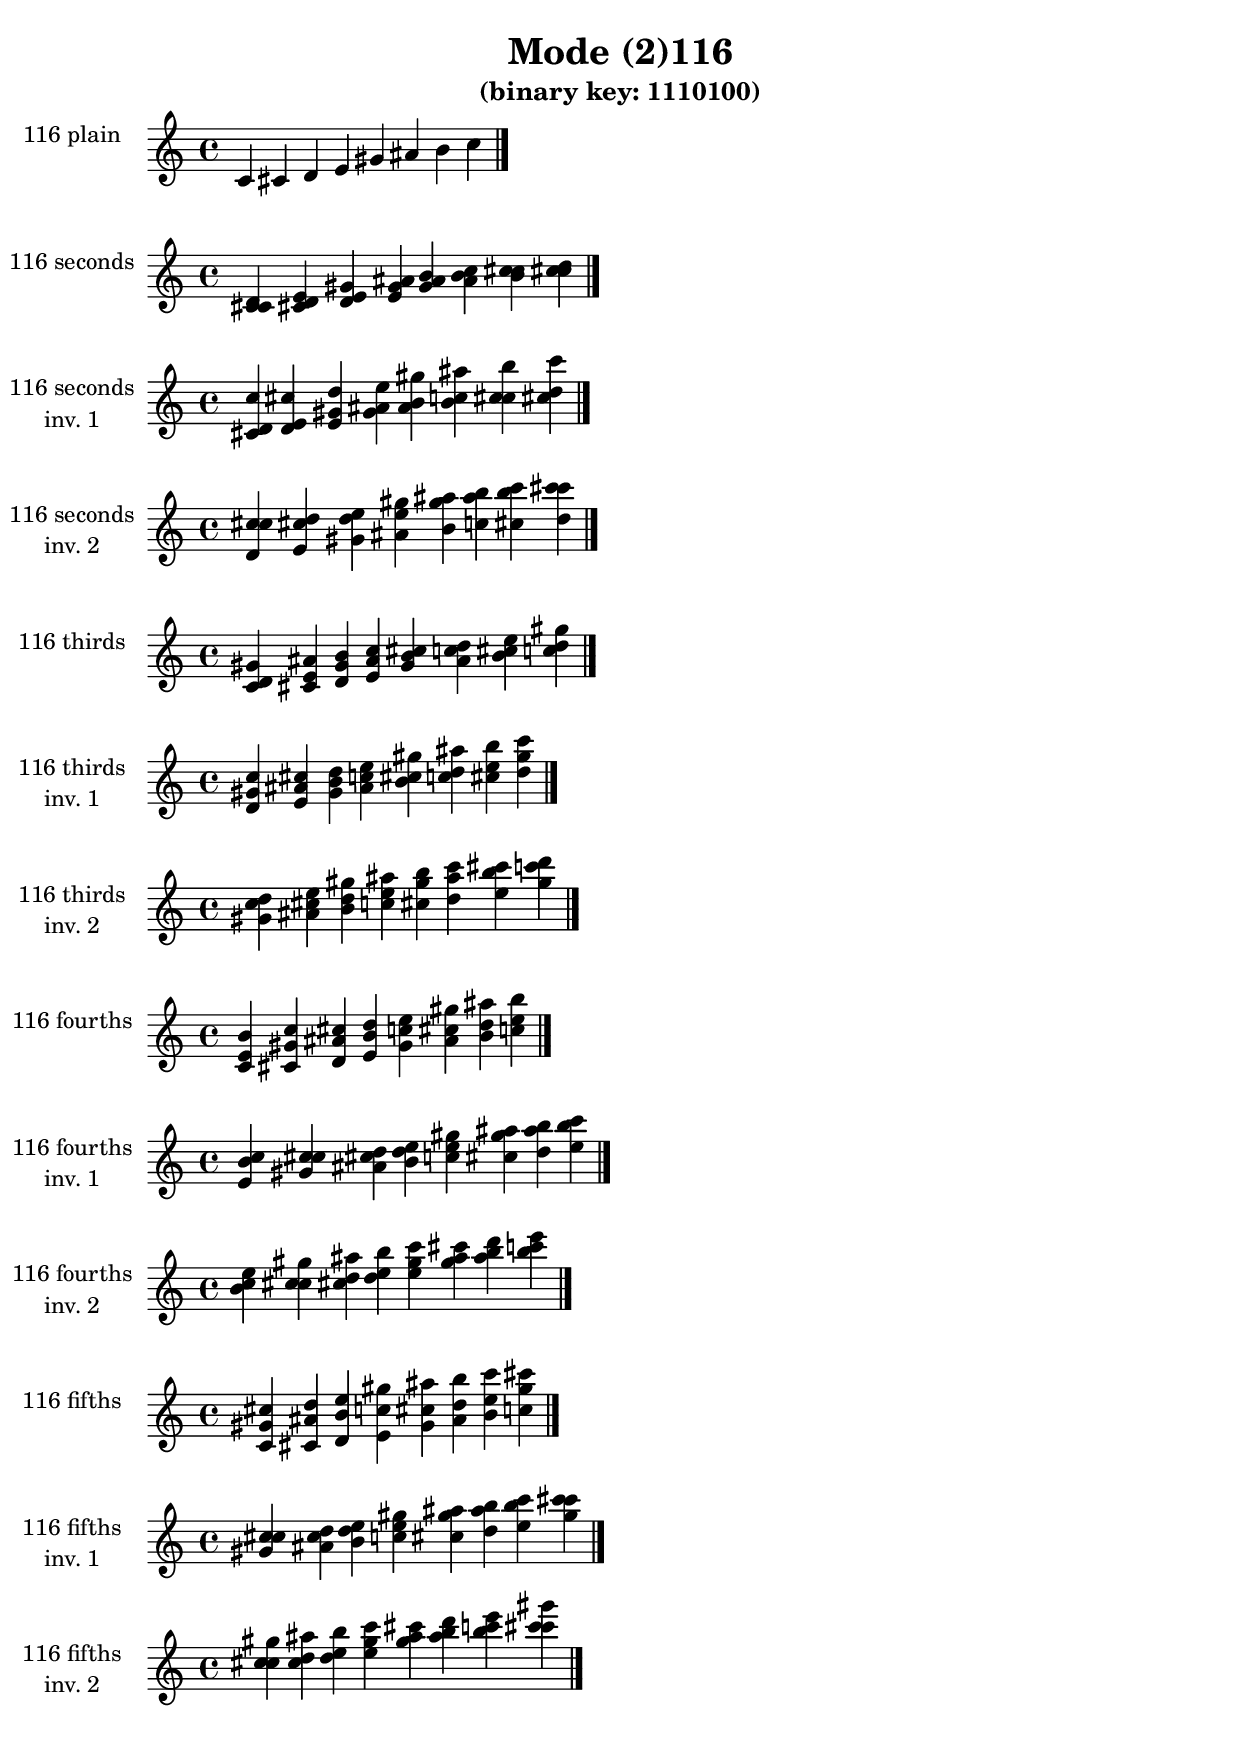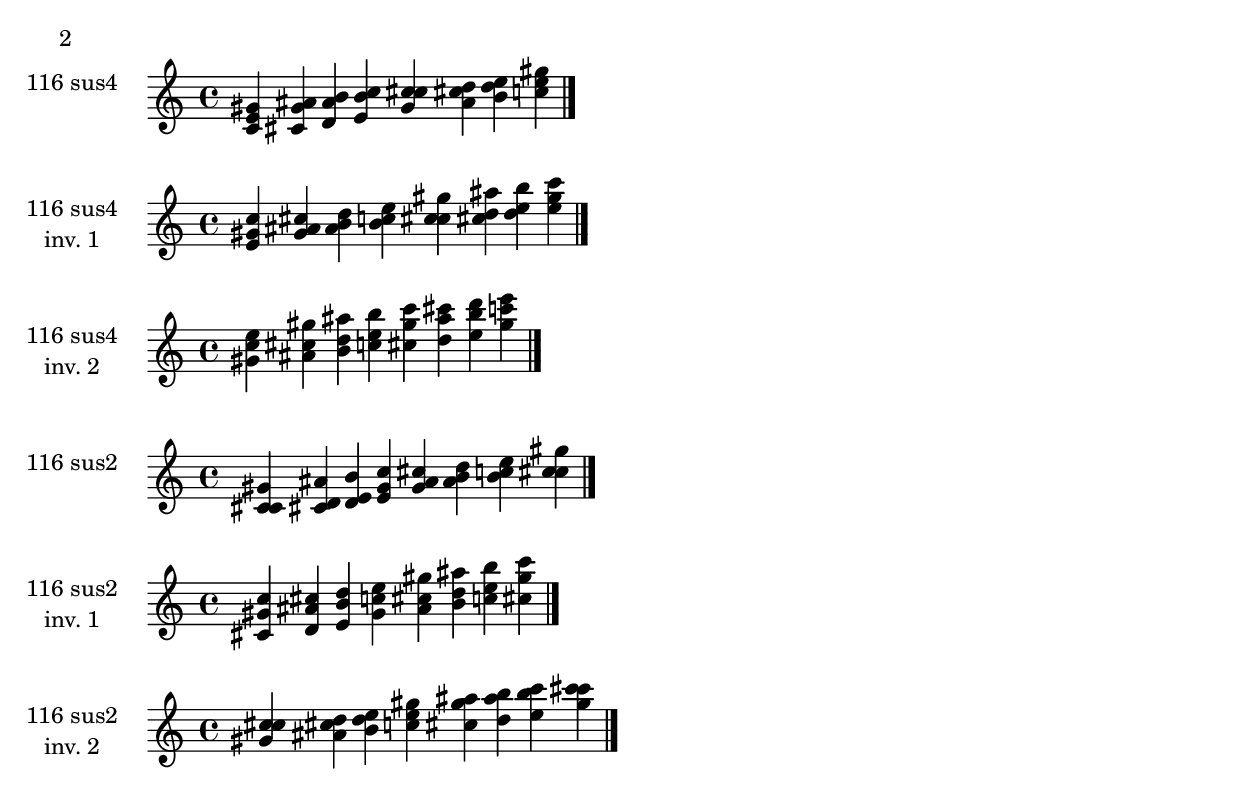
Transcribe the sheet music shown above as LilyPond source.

\version "2.19.0"

\header {
  title = "Mode (2)116"
  subtitle = "(binary key: 1110100)"
 %% Remove default LilyPond tagline
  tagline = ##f
}

\paper {
  #(set-paper-size "a4")
}

global = {
  \key c \major
  \time 4/4
  \tempo 4=100
}

\book {
  \score {
    \new Staff \with {
      instrumentName =  \markup { \column {
         \hcenter-in #14 \line { 116 plain }
         \hcenter-in #14 \line {  } } }
      midiInstrument = "oboe"
    } { \accidentalStyle "default"
        \cadenzaOn c' cis' d' e' gis' ais' b' c''  \cadenzaOff \bar "|." }
    \layout { }
  }
  \score {
    \new Staff \with {
      instrumentName =  \markup { \column {
         \hcenter-in #14 \line { 116 seconds }
         \hcenter-in #14 \line {  } } }
      midiInstrument = "oboe"
    } { \accidentalStyle "default"
        \cadenzaOn <c' cis' d'> <cis' d' e'> <d' e' gis'> <e' gis' ais'> <gis' ais' b'> <ais' b' c''> <b' c'' cis''> <c'' cis'' d''>  \cadenzaOff \bar "|." }
    \layout { }
  }
  \score {
    \new Staff \with {
      instrumentName =  \markup { \column {
         \hcenter-in #14 \line { 116 seconds }
         \hcenter-in #14 \line { inv. 1 } } }
      midiInstrument = "oboe"
    } { \accidentalStyle "default"
        \cadenzaOn <cis' d' c''> <d' e' cis''> <e' gis' d''> <gis' ais' e''> <ais' b' gis''> <b' c'' ais''> <c'' cis'' b''> <cis'' d'' c'''>  \cadenzaOff \bar "|." }
    \layout { }
  }
  \score {
    \new Staff \with {
      instrumentName =  \markup { \column {
         \hcenter-in #14 \line { 116 seconds }
         \hcenter-in #14 \line { inv. 2 } } }
      midiInstrument = "oboe"
    } { \accidentalStyle "default"
        \cadenzaOn <d' c'' cis''> <e' cis'' d''> <gis' d'' e''> <ais' e'' gis''> <b' gis'' ais''> <c'' ais'' b''> <cis'' b'' c'''> <d'' c''' cis'''>  \cadenzaOff \bar "|." }
    \layout { }
  }
  \score {
    \new Staff \with {
      instrumentName =  \markup { \column {
         \hcenter-in #14 \line { 116 thirds }
         \hcenter-in #14 \line {  } } }
      midiInstrument = "oboe"
    } { \accidentalStyle "default"
        \cadenzaOn <c' d' gis'> <cis' e' ais'> <d' gis' b'> <e' ais' c''> <gis' b' cis''> <ais' c'' d''> <b' cis'' e''> <c'' d'' gis''>  \cadenzaOff \bar "|." }
    \layout { }
  }
  \score {
    \new Staff \with {
      instrumentName =  \markup { \column {
         \hcenter-in #14 \line { 116 thirds }
         \hcenter-in #14 \line { inv. 1 } } }
      midiInstrument = "oboe"
    } { \accidentalStyle "default"
        \cadenzaOn <d' gis' c''> <e' ais' cis''> <gis' b' d''> <ais' c'' e''> <b' cis'' gis''> <c'' d'' ais''> <cis'' e'' b''> <d'' gis'' c'''>  \cadenzaOff \bar "|." }
    \layout { }
  }
  \score {
    \new Staff \with {
      instrumentName =  \markup { \column {
         \hcenter-in #14 \line { 116 thirds }
         \hcenter-in #14 \line { inv. 2 } } }
      midiInstrument = "oboe"
    } { \accidentalStyle "default"
        \cadenzaOn <gis' c'' d''> <ais' cis'' e''> <b' d'' gis''> <c'' e'' ais''> <cis'' gis'' b''> <d'' ais'' c'''> <e'' b'' cis'''> <gis'' c''' d'''>  \cadenzaOff \bar "|." }
    \layout { }
  }
  \score {
    \new Staff \with {
      instrumentName =  \markup { \column {
         \hcenter-in #14 \line { 116 fourths }
         \hcenter-in #14 \line {  } } }
      midiInstrument = "oboe"
    } { \accidentalStyle "default"
        \cadenzaOn <c' e' b'> <cis' gis' c''> <d' ais' cis''> <e' b' d''> <gis' c'' e''> <ais' cis'' gis''> <b' d'' ais''> <c'' e'' b''>  \cadenzaOff \bar "|." }
    \layout { }
  }
  \score {
    \new Staff \with {
      instrumentName =  \markup { \column {
         \hcenter-in #14 \line { 116 fourths }
         \hcenter-in #14 \line { inv. 1 } } }
      midiInstrument = "oboe"
    } { \accidentalStyle "default"
        \cadenzaOn <e' b' c''> <gis' c'' cis''> <ais' cis'' d''> <b' d'' e''> <c'' e'' gis''> <cis'' gis'' ais''> <d'' ais'' b''> <e'' b'' c'''>  \cadenzaOff \bar "|." }
    \layout { }
  }
  \score {
    \new Staff \with {
      instrumentName =  \markup { \column {
         \hcenter-in #14 \line { 116 fourths }
         \hcenter-in #14 \line { inv. 2 } } }
      midiInstrument = "oboe"
    } { \accidentalStyle "default"
        \cadenzaOn <b' c'' e''> <c'' cis'' gis''> <cis'' d'' ais''> <d'' e'' b''> <e'' gis'' c'''> <gis'' ais'' cis'''> <ais'' b'' d'''> <b'' c''' e'''>  \cadenzaOff \bar "|." }
    \layout { }
  }
  \score {
    \new Staff \with {
      instrumentName =  \markup { \column {
         \hcenter-in #14 \line { 116 fifths }
         \hcenter-in #14 \line {  } } }
      midiInstrument = "oboe"
    } { \accidentalStyle "default"
        \cadenzaOn <c' gis' cis''> <cis' ais' d''> <d' b' e''> <e' c'' gis''> <gis' cis'' ais''> <ais' d'' b''> <b' e'' c'''> <c'' gis'' cis'''>  \cadenzaOff \bar "|." }
    \layout { }
  }
  \score {
    \new Staff \with {
      instrumentName =  \markup { \column {
         \hcenter-in #14 \line { 116 fifths }
         \hcenter-in #14 \line { inv. 1 } } }
      midiInstrument = "oboe"
    } { \accidentalStyle "default"
        \cadenzaOn <gis' cis'' c''> <ais' d'' cis''> <b' e'' d''> <c'' gis'' e''> <cis'' ais'' gis''> <d'' b'' ais''> <e'' c''' b''> <gis'' cis''' c'''>  \cadenzaOff \bar "|." }
    \layout { }
  }
  \score {
    \new Staff \with {
      instrumentName =  \markup { \column {
         \hcenter-in #14 \line { 116 fifths }
         \hcenter-in #14 \line { inv. 2 } } }
      midiInstrument = "oboe"
    } { \accidentalStyle "default"
        \cadenzaOn <cis'' c'' gis''> <d'' cis'' ais''> <e'' d'' b''> <gis'' e'' c'''> <ais'' gis'' cis'''> <b'' ais'' d'''> <c''' b'' e'''> <cis''' c''' gis'''>  \cadenzaOff \bar "|." }
    \layout { }
  }
  \score {
    \new Staff \with {
      instrumentName =  \markup { \column {
         \hcenter-in #14 \line { 116 sus4 }
         \hcenter-in #14 \line {  } } }
      midiInstrument = "oboe"
    } { \accidentalStyle "default"
        \cadenzaOn <c' e' gis'> <cis' gis' ais'> <d' ais' b'> <e' b' c''> <gis' c'' cis''> <ais' cis'' d''> <b' d'' e''> <c'' e'' gis''>  \cadenzaOff \bar "|." }
    \layout { }
  }
  \score {
    \new Staff \with {
      instrumentName =  \markup { \column {
         \hcenter-in #14 \line { 116 sus4 }
         \hcenter-in #14 \line { inv. 1 } } }
      midiInstrument = "oboe"
    } { \accidentalStyle "default"
        \cadenzaOn <e' gis' c''> <gis' ais' cis''> <ais' b' d''> <b' c'' e''> <c'' cis'' gis''> <cis'' d'' ais''> <d'' e'' b''> <e'' gis'' c'''>  \cadenzaOff \bar "|." }
    \layout { }
  }
  \score {
    \new Staff \with {
      instrumentName =  \markup { \column {
         \hcenter-in #14 \line { 116 sus4 }
         \hcenter-in #14 \line { inv. 2 } } }
      midiInstrument = "oboe"
    } { \accidentalStyle "default"
        \cadenzaOn <gis' c'' e''> <ais' cis'' gis''> <b' d'' ais''> <c'' e'' b''> <cis'' gis'' c'''> <d'' ais'' cis'''> <e'' b'' d'''> <gis'' c''' e'''>  \cadenzaOff \bar "|." }
    \layout { }
  }
  \score {
    \new Staff \with {
      instrumentName =  \markup { \column {
         \hcenter-in #14 \line { 116 sus2 }
         \hcenter-in #14 \line {  } } }
      midiInstrument = "oboe"
    } { \accidentalStyle "default"
        \cadenzaOn <c' cis' gis'> <cis' d' ais'> <d' e' b'> <e' gis' c''> <gis' ais' cis''> <ais' b' d''> <b' c'' e''> <c'' cis'' gis''>  \cadenzaOff \bar "|." }
    \layout { }
  }
  \score {
    \new Staff \with {
      instrumentName =  \markup { \column {
         \hcenter-in #14 \line { 116 sus2 }
         \hcenter-in #14 \line { inv. 1 } } }
      midiInstrument = "oboe"
    } { \accidentalStyle "default"
        \cadenzaOn <cis' gis' c''> <d' ais' cis''> <e' b' d''> <gis' c'' e''> <ais' cis'' gis''> <b' d'' ais''> <c'' e'' b''> <cis'' gis'' c'''>  \cadenzaOff \bar "|." }
    \layout { }
  }
  \score {
    \new Staff \with {
      instrumentName =  \markup { \column {
         \hcenter-in #14 \line { 116 sus2 }
         \hcenter-in #14 \line { inv. 2 } } }
      midiInstrument = "oboe"
    } { \accidentalStyle "default"
        \cadenzaOn <gis' c'' cis''> <ais' cis'' d''> <b' d'' e''> <c'' e'' gis''> <cis'' gis'' ais''> <d'' ais'' b''> <e'' b'' c'''> <gis'' c''' cis'''>  \cadenzaOff \bar "|." }
    \layout { }
  }
}

\book {
  \bookOutputSuffix "plain_"
  \score {
    \new Staff \with {
      instrumentName =  \markup { \column {
         \hcenter-in #14 \line { 116 plain }
         \hcenter-in #14 \line {  } } }
      midiInstrument = "oboe"
    } { \accidentalStyle "default"
        \cadenzaOn c' cis' d' e' gis' ais' b' c''  \cadenzaOff \bar "|." }
    \midi { }
  }
}
\book {
  \bookOutputSuffix "seconds_"
  \score {
    \new Staff \with {
      instrumentName =  \markup { \column {
         \hcenter-in #14 \line { 116 seconds }
         \hcenter-in #14 \line {  } } }
      midiInstrument = "oboe"
    } { \accidentalStyle "default"
        \cadenzaOn <c' cis' d'> <cis' d' e'> <d' e' gis'> <e' gis' ais'> <gis' ais' b'> <ais' b' c''> <b' c'' cis''> <c'' cis'' d''>  \cadenzaOff \bar "|." }
    \midi { }
  }
}
\book {
  \bookOutputSuffix "seconds_inv. 1"
  \score {
    \new Staff \with {
      instrumentName =  \markup { \column {
         \hcenter-in #14 \line { 116 seconds }
         \hcenter-in #14 \line { inv. 1 } } }
      midiInstrument = "oboe"
    } { \accidentalStyle "default"
        \cadenzaOn <cis' d' c''> <d' e' cis''> <e' gis' d''> <gis' ais' e''> <ais' b' gis''> <b' c'' ais''> <c'' cis'' b''> <cis'' d'' c'''>  \cadenzaOff \bar "|." }
    \midi { }
  }
}
\book {
  \bookOutputSuffix "seconds_inv. 2"
  \score {
    \new Staff \with {
      instrumentName =  \markup { \column {
         \hcenter-in #14 \line { 116 seconds }
         \hcenter-in #14 \line { inv. 2 } } }
      midiInstrument = "oboe"
    } { \accidentalStyle "default"
        \cadenzaOn <d' c'' cis''> <e' cis'' d''> <gis' d'' e''> <ais' e'' gis''> <b' gis'' ais''> <c'' ais'' b''> <cis'' b'' c'''> <d'' c''' cis'''>  \cadenzaOff \bar "|." }
    \midi { }
  }
}
\book {
  \bookOutputSuffix "thirds_"
  \score {
    \new Staff \with {
      instrumentName =  \markup { \column {
         \hcenter-in #14 \line { 116 thirds }
         \hcenter-in #14 \line {  } } }
      midiInstrument = "oboe"
    } { \accidentalStyle "default"
        \cadenzaOn <c' d' gis'> <cis' e' ais'> <d' gis' b'> <e' ais' c''> <gis' b' cis''> <ais' c'' d''> <b' cis'' e''> <c'' d'' gis''>  \cadenzaOff \bar "|." }
    \midi { }
  }
}
\book {
  \bookOutputSuffix "thirds_inv. 1"
  \score {
    \new Staff \with {
      instrumentName =  \markup { \column {
         \hcenter-in #14 \line { 116 thirds }
         \hcenter-in #14 \line { inv. 1 } } }
      midiInstrument = "oboe"
    } { \accidentalStyle "default"
        \cadenzaOn <d' gis' c''> <e' ais' cis''> <gis' b' d''> <ais' c'' e''> <b' cis'' gis''> <c'' d'' ais''> <cis'' e'' b''> <d'' gis'' c'''>  \cadenzaOff \bar "|." }
    \midi { }
  }
}
\book {
  \bookOutputSuffix "thirds_inv. 2"
  \score {
    \new Staff \with {
      instrumentName =  \markup { \column {
         \hcenter-in #14 \line { 116 thirds }
         \hcenter-in #14 \line { inv. 2 } } }
      midiInstrument = "oboe"
    } { \accidentalStyle "default"
        \cadenzaOn <gis' c'' d''> <ais' cis'' e''> <b' d'' gis''> <c'' e'' ais''> <cis'' gis'' b''> <d'' ais'' c'''> <e'' b'' cis'''> <gis'' c''' d'''>  \cadenzaOff \bar "|." }
    \midi { }
  }
}
\book {
  \bookOutputSuffix "fourths_"
  \score {
    \new Staff \with {
      instrumentName =  \markup { \column {
         \hcenter-in #14 \line { 116 fourths }
         \hcenter-in #14 \line {  } } }
      midiInstrument = "oboe"
    } { \accidentalStyle "default"
        \cadenzaOn <c' e' b'> <cis' gis' c''> <d' ais' cis''> <e' b' d''> <gis' c'' e''> <ais' cis'' gis''> <b' d'' ais''> <c'' e'' b''>  \cadenzaOff \bar "|." }
    \midi { }
  }
}
\book {
  \bookOutputSuffix "fourths_inv. 1"
  \score {
    \new Staff \with {
      instrumentName =  \markup { \column {
         \hcenter-in #14 \line { 116 fourths }
         \hcenter-in #14 \line { inv. 1 } } }
      midiInstrument = "oboe"
    } { \accidentalStyle "default"
        \cadenzaOn <e' b' c''> <gis' c'' cis''> <ais' cis'' d''> <b' d'' e''> <c'' e'' gis''> <cis'' gis'' ais''> <d'' ais'' b''> <e'' b'' c'''>  \cadenzaOff \bar "|." }
    \midi { }
  }
}
\book {
  \bookOutputSuffix "fourths_inv. 2"
  \score {
    \new Staff \with {
      instrumentName =  \markup { \column {
         \hcenter-in #14 \line { 116 fourths }
         \hcenter-in #14 \line { inv. 2 } } }
      midiInstrument = "oboe"
    } { \accidentalStyle "default"
        \cadenzaOn <b' c'' e''> <c'' cis'' gis''> <cis'' d'' ais''> <d'' e'' b''> <e'' gis'' c'''> <gis'' ais'' cis'''> <ais'' b'' d'''> <b'' c''' e'''>  \cadenzaOff \bar "|." }
    \midi { }
  }
}
\book {
  \bookOutputSuffix "fifths_"
  \score {
    \new Staff \with {
      instrumentName =  \markup { \column {
         \hcenter-in #14 \line { 116 fifths }
         \hcenter-in #14 \line {  } } }
      midiInstrument = "oboe"
    } { \accidentalStyle "default"
        \cadenzaOn <c' gis' cis''> <cis' ais' d''> <d' b' e''> <e' c'' gis''> <gis' cis'' ais''> <ais' d'' b''> <b' e'' c'''> <c'' gis'' cis'''>  \cadenzaOff \bar "|." }
    \midi { }
  }
}
\book {
  \bookOutputSuffix "fifths_inv. 1"
  \score {
    \new Staff \with {
      instrumentName =  \markup { \column {
         \hcenter-in #14 \line { 116 fifths }
         \hcenter-in #14 \line { inv. 1 } } }
      midiInstrument = "oboe"
    } { \accidentalStyle "default"
        \cadenzaOn <gis' cis'' c''> <ais' d'' cis''> <b' e'' d''> <c'' gis'' e''> <cis'' ais'' gis''> <d'' b'' ais''> <e'' c''' b''> <gis'' cis''' c'''>  \cadenzaOff \bar "|." }
    \midi { }
  }
}
\book {
  \bookOutputSuffix "fifths_inv. 2"
  \score {
    \new Staff \with {
      instrumentName =  \markup { \column {
         \hcenter-in #14 \line { 116 fifths }
         \hcenter-in #14 \line { inv. 2 } } }
      midiInstrument = "oboe"
    } { \accidentalStyle "default"
        \cadenzaOn <cis'' c'' gis''> <d'' cis'' ais''> <e'' d'' b''> <gis'' e'' c'''> <ais'' gis'' cis'''> <b'' ais'' d'''> <c''' b'' e'''> <cis''' c''' gis'''>  \cadenzaOff \bar "|." }
    \midi { }
  }
}
\book {
  \bookOutputSuffix "sus4_"
  \score {
    \new Staff \with {
      instrumentName =  \markup { \column {
         \hcenter-in #14 \line { 116 sus4 }
         \hcenter-in #14 \line {  } } }
      midiInstrument = "oboe"
    } { \accidentalStyle "default"
        \cadenzaOn <c' e' gis'> <cis' gis' ais'> <d' ais' b'> <e' b' c''> <gis' c'' cis''> <ais' cis'' d''> <b' d'' e''> <c'' e'' gis''>  \cadenzaOff \bar "|." }
    \midi { }
  }
}
\book {
  \bookOutputSuffix "sus4_inv. 1"
  \score {
    \new Staff \with {
      instrumentName =  \markup { \column {
         \hcenter-in #14 \line { 116 sus4 }
         \hcenter-in #14 \line { inv. 1 } } }
      midiInstrument = "oboe"
    } { \accidentalStyle "default"
        \cadenzaOn <e' gis' c''> <gis' ais' cis''> <ais' b' d''> <b' c'' e''> <c'' cis'' gis''> <cis'' d'' ais''> <d'' e'' b''> <e'' gis'' c'''>  \cadenzaOff \bar "|." }
    \midi { }
  }
}
\book {
  \bookOutputSuffix "sus4_inv. 2"
  \score {
    \new Staff \with {
      instrumentName =  \markup { \column {
         \hcenter-in #14 \line { 116 sus4 }
         \hcenter-in #14 \line { inv. 2 } } }
      midiInstrument = "oboe"
    } { \accidentalStyle "default"
        \cadenzaOn <gis' c'' e''> <ais' cis'' gis''> <b' d'' ais''> <c'' e'' b''> <cis'' gis'' c'''> <d'' ais'' cis'''> <e'' b'' d'''> <gis'' c''' e'''>  \cadenzaOff \bar "|." }
    \midi { }
  }
}
\book {
  \bookOutputSuffix "sus2_"
  \score {
    \new Staff \with {
      instrumentName =  \markup { \column {
         \hcenter-in #14 \line { 116 sus2 }
         \hcenter-in #14 \line {  } } }
      midiInstrument = "oboe"
    } { \accidentalStyle "default"
        \cadenzaOn <c' cis' gis'> <cis' d' ais'> <d' e' b'> <e' gis' c''> <gis' ais' cis''> <ais' b' d''> <b' c'' e''> <c'' cis'' gis''>  \cadenzaOff \bar "|." }
    \midi { }
  }
}
\book {
  \bookOutputSuffix "sus2_inv. 1"
  \score {
    \new Staff \with {
      instrumentName =  \markup { \column {
         \hcenter-in #14 \line { 116 sus2 }
         \hcenter-in #14 \line { inv. 1 } } }
      midiInstrument = "oboe"
    } { \accidentalStyle "default"
        \cadenzaOn <cis' gis' c''> <d' ais' cis''> <e' b' d''> <gis' c'' e''> <ais' cis'' gis''> <b' d'' ais''> <c'' e'' b''> <cis'' gis'' c'''>  \cadenzaOff \bar "|." }
    \midi { }
  }
}
\book {
  \bookOutputSuffix "sus2_inv. 2"
  \score {
    \new Staff \with {
      instrumentName =  \markup { \column {
         \hcenter-in #14 \line { 116 sus2 }
         \hcenter-in #14 \line { inv. 2 } } }
      midiInstrument = "oboe"
    } { \accidentalStyle "default"
        \cadenzaOn <gis' c'' cis''> <ais' cis'' d''> <b' d'' e''> <c'' e'' gis''> <cis'' gis'' ais''> <d'' ais'' b''> <e'' b'' c'''> <gis'' c''' cis'''>  \cadenzaOff \bar "|." }
    \midi { }
  }
}
